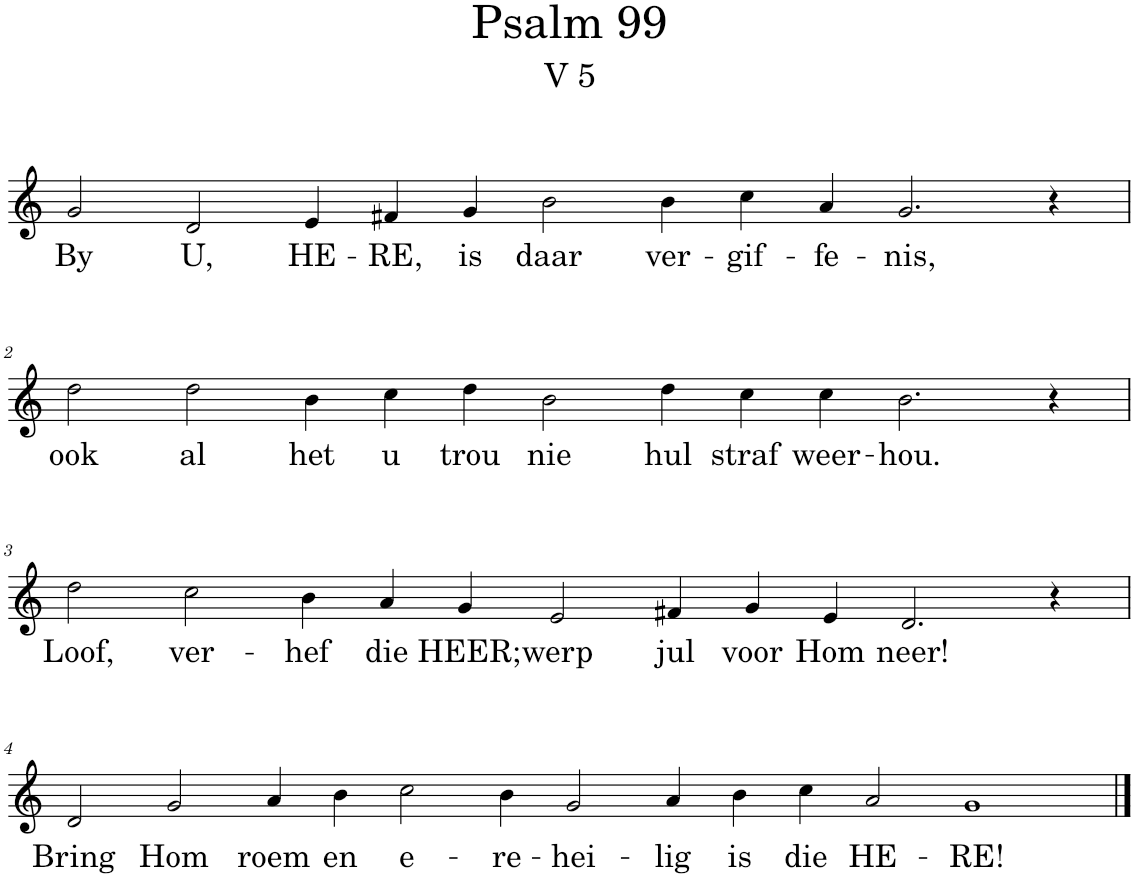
**kern	**text
*part1	*part1
*staff1	*staff1
*I"Pipe Organ	*
*I'Org.	*
*clefG2	*
*k[]	*
*M16/4	*
=1	=1
!	!LO:LY:b
2g/	By
!	!LO:LY:b
2d/	U,
!	!LO:LY:b
4e/	HE-
!	!LO:LY:b
4f#X/	-RE,
!	!LO:LY:b
4g/	is
!	!LO:LY:b
2b\	daar
!	!LO:LY:b
4b\	ver-
!	!LO:LY:b
4cc\	-gif-
!	!LO:LY:b
4a/	-fe-
!	!LO:LY:b
2.g/	-nis,
4r	.
!!LO:LB:g=z
=2	=2
!	!LO:LY:b
2dd\	ook
!	!LO:LY:b
2dd\	al
!	!LO:LY:b
4b\	het
!	!LO:LY:b
4cc\	u
!	!LO:LY:b
4dd\	trou
!	!LO:LY:b
2b\	nie
!	!LO:LY:b
4dd\	hul
!	!LO:LY:b
4cc\	straf
!	!LO:LY:b
4cc\	weer-
!	!LO:LY:b
2.b\	-hou.
4r	.
!!LO:LB:g=z
=3	=3
!	!LO:LY:b
2dd\	Loof,
!	!LO:LY:b
2cc\	ver-
!	!LO:LY:b
4b\	-hef
!	!LO:LY:b
4a/	die
!	!LO:LY:b
4g/	HEER;
!	!LO:LY:b
2e/	werp
!	!LO:LY:b
4f#X/	jul
!	!LO:LY:b
4g/	voor
!	!LO:LY:b
4e/	Hom
!	!LO:LY:b
2.d/	neer!
4r	.
!!LO:LB:g=z
=4	=4
*M20/4	*
!	!LO:LY:b
2d/	Bring
!	!LO:LY:b
2g/	Hom
!	!LO:LY:b
4a/	roem
!	!LO:LY:b
4b\	en
!	!LO:LY:b
2cc\	e-
!	!LO:LY:b
4b\	-re-
!	!LO:LY:b
2g/	-hei-
!	!LO:LY:b
4a/	-lig
!	!LO:LY:b
4b\	is
!	!LO:LY:b
4cc\	die
!	!LO:LY:b
2a/	HE-
!	!LO:LY:b
1g	-RE!
==	==
*-	*-
